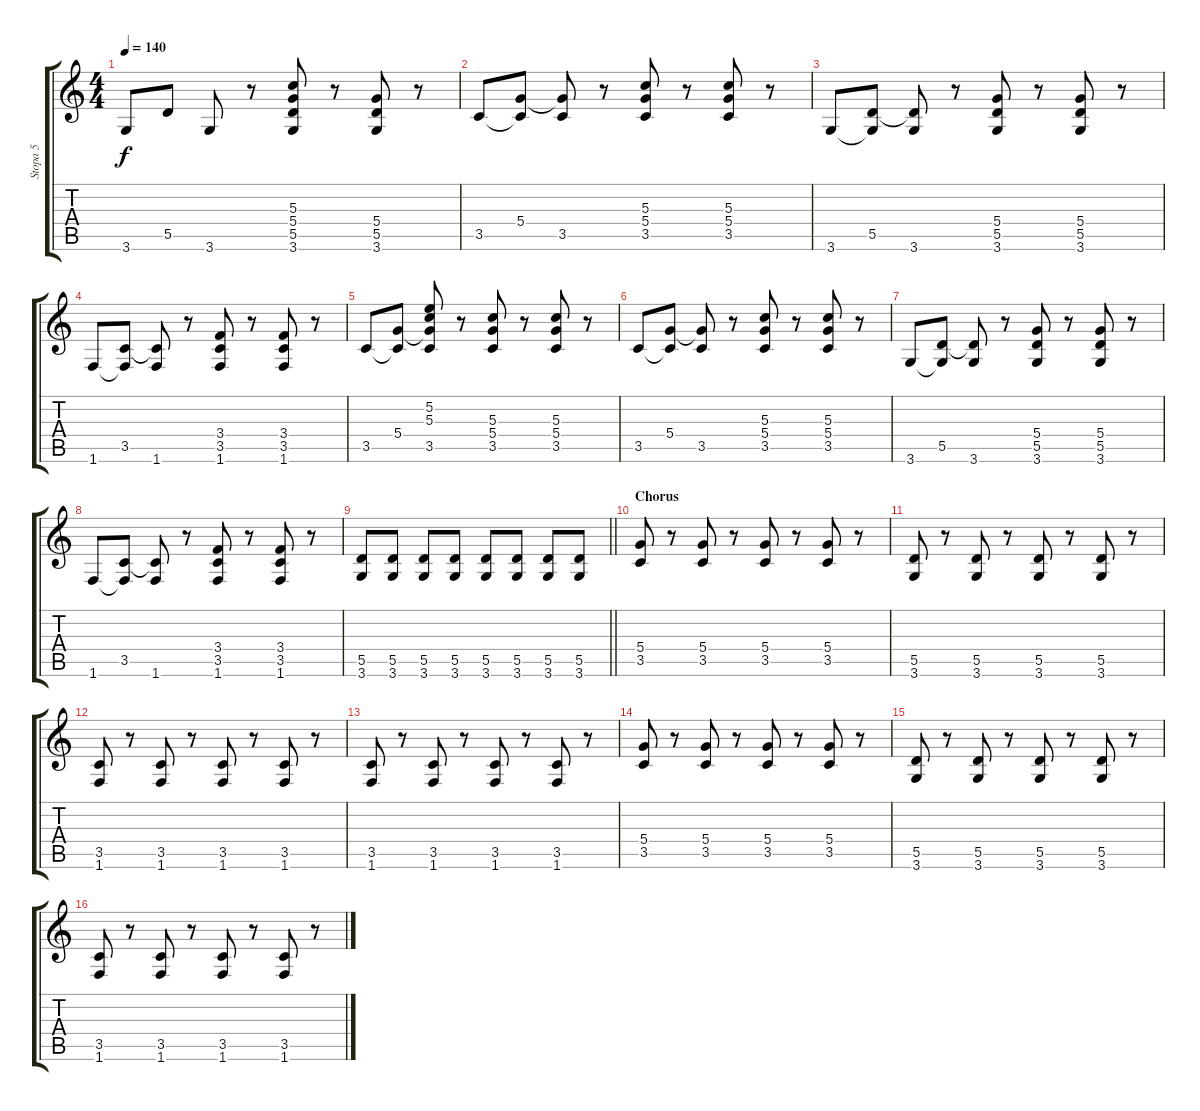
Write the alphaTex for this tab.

\track ("Stopa 5" "Stopa 5") {instrument electricguitarclean}
\staff {score tabs}
\tuning (E4 B3 G3 D3 A2 E2) {hide}
\ts (4 4)
\tempo 140
\clef g2
\ks c
3.6.8{dy f} 5.5.8 3.6.8 r.8 (5.3 5.4 5.5 3.6).8 r.8 (5.4 5.5 3.6).8 r.8 |
3.5.8 (5.4 3.5{t}).8 (5.4{t} 3.5).8 r.8 (5.3 5.4 3.5).8 r.8 (5.3 5.4 3.5).8 r.8 |
3.6.8 (5.5 3.6{t}).8 (5.5{t} 3.6).8 r.8 (5.4 5.5 3.6).8 r.8 (5.4 5.5 3.6).8 r.8 |
1.6.8 (3.5 1.6{t}).8 (3.5{t} 1.6).8 r.8 (3.4 3.5 1.6).8 r.8 (3.4 3.5 1.6).8 r.8 |
3.5.8 (5.4 3.5{t}).8 (5.2 5.3 5.4{t} 3.5).8 r.8 (5.3 5.4 3.5).8 r.8 (5.3 5.4 3.5).8 r.8 |
3.5.8 (5.4 3.5{t}).8 (5.4{t} 3.5).8 r.8 (5.3 5.4 3.5).8 r.8 (5.3 5.4 3.5).8 r.8 |
3.6.8 (5.5 3.6{t}).8 (5.5{t} 3.6).8 r.8 (5.4 5.5 3.6).8 r.8 (5.4 5.5 3.6).8 r.8 |
1.6.8 (3.5 1.6{t}).8 (3.5{t} 1.6).8 r.8 (3.4 3.5 1.6).8 r.8 (3.4 3.5 1.6).8 r.8 |
\barLineRight lightlight
(5.5 3.6).8 (5.5 3.6).8 (5.5 3.6).8 (5.5 3.6).8 (5.5 3.6).8 (5.5 3.6).8 (5.5 3.6).8 (5.5 3.6).8 |
\section ("" "Chorus")
(5.4 3.5).8 r.8 (5.4 3.5).8 r.8 (5.4 3.5).8 r.8 (5.4 3.5).8 r.8 |
(5.5 3.6).8 r.8 (5.5 3.6).8 r.8 (5.5 3.6).8 r.8 (5.5 3.6).8 r.8 |
(3.5 1.6).8 r.8 (3.5 1.6).8 r.8 (3.5 1.6).8 r.8 (3.5 1.6).8 r.8 |
(3.5 1.6).8 r.8 (3.5 1.6).8 r.8 (3.5 1.6).8 r.8 (3.5 1.6).8 r.8 |
(5.4 3.5).8 r.8 (5.4 3.5).8 r.8 (5.4 3.5).8 r.8 (5.4 3.5).8 r.8 |
(5.5 3.6).8 r.8 (5.5 3.6).8 r.8 (5.5 3.6).8 r.8 (5.5 3.6).8 r.8 |
(3.5 1.6).8 r.8 (3.5 1.6).8 r.8 (3.5 1.6).8 r.8 (3.5 1.6).8 r.8
